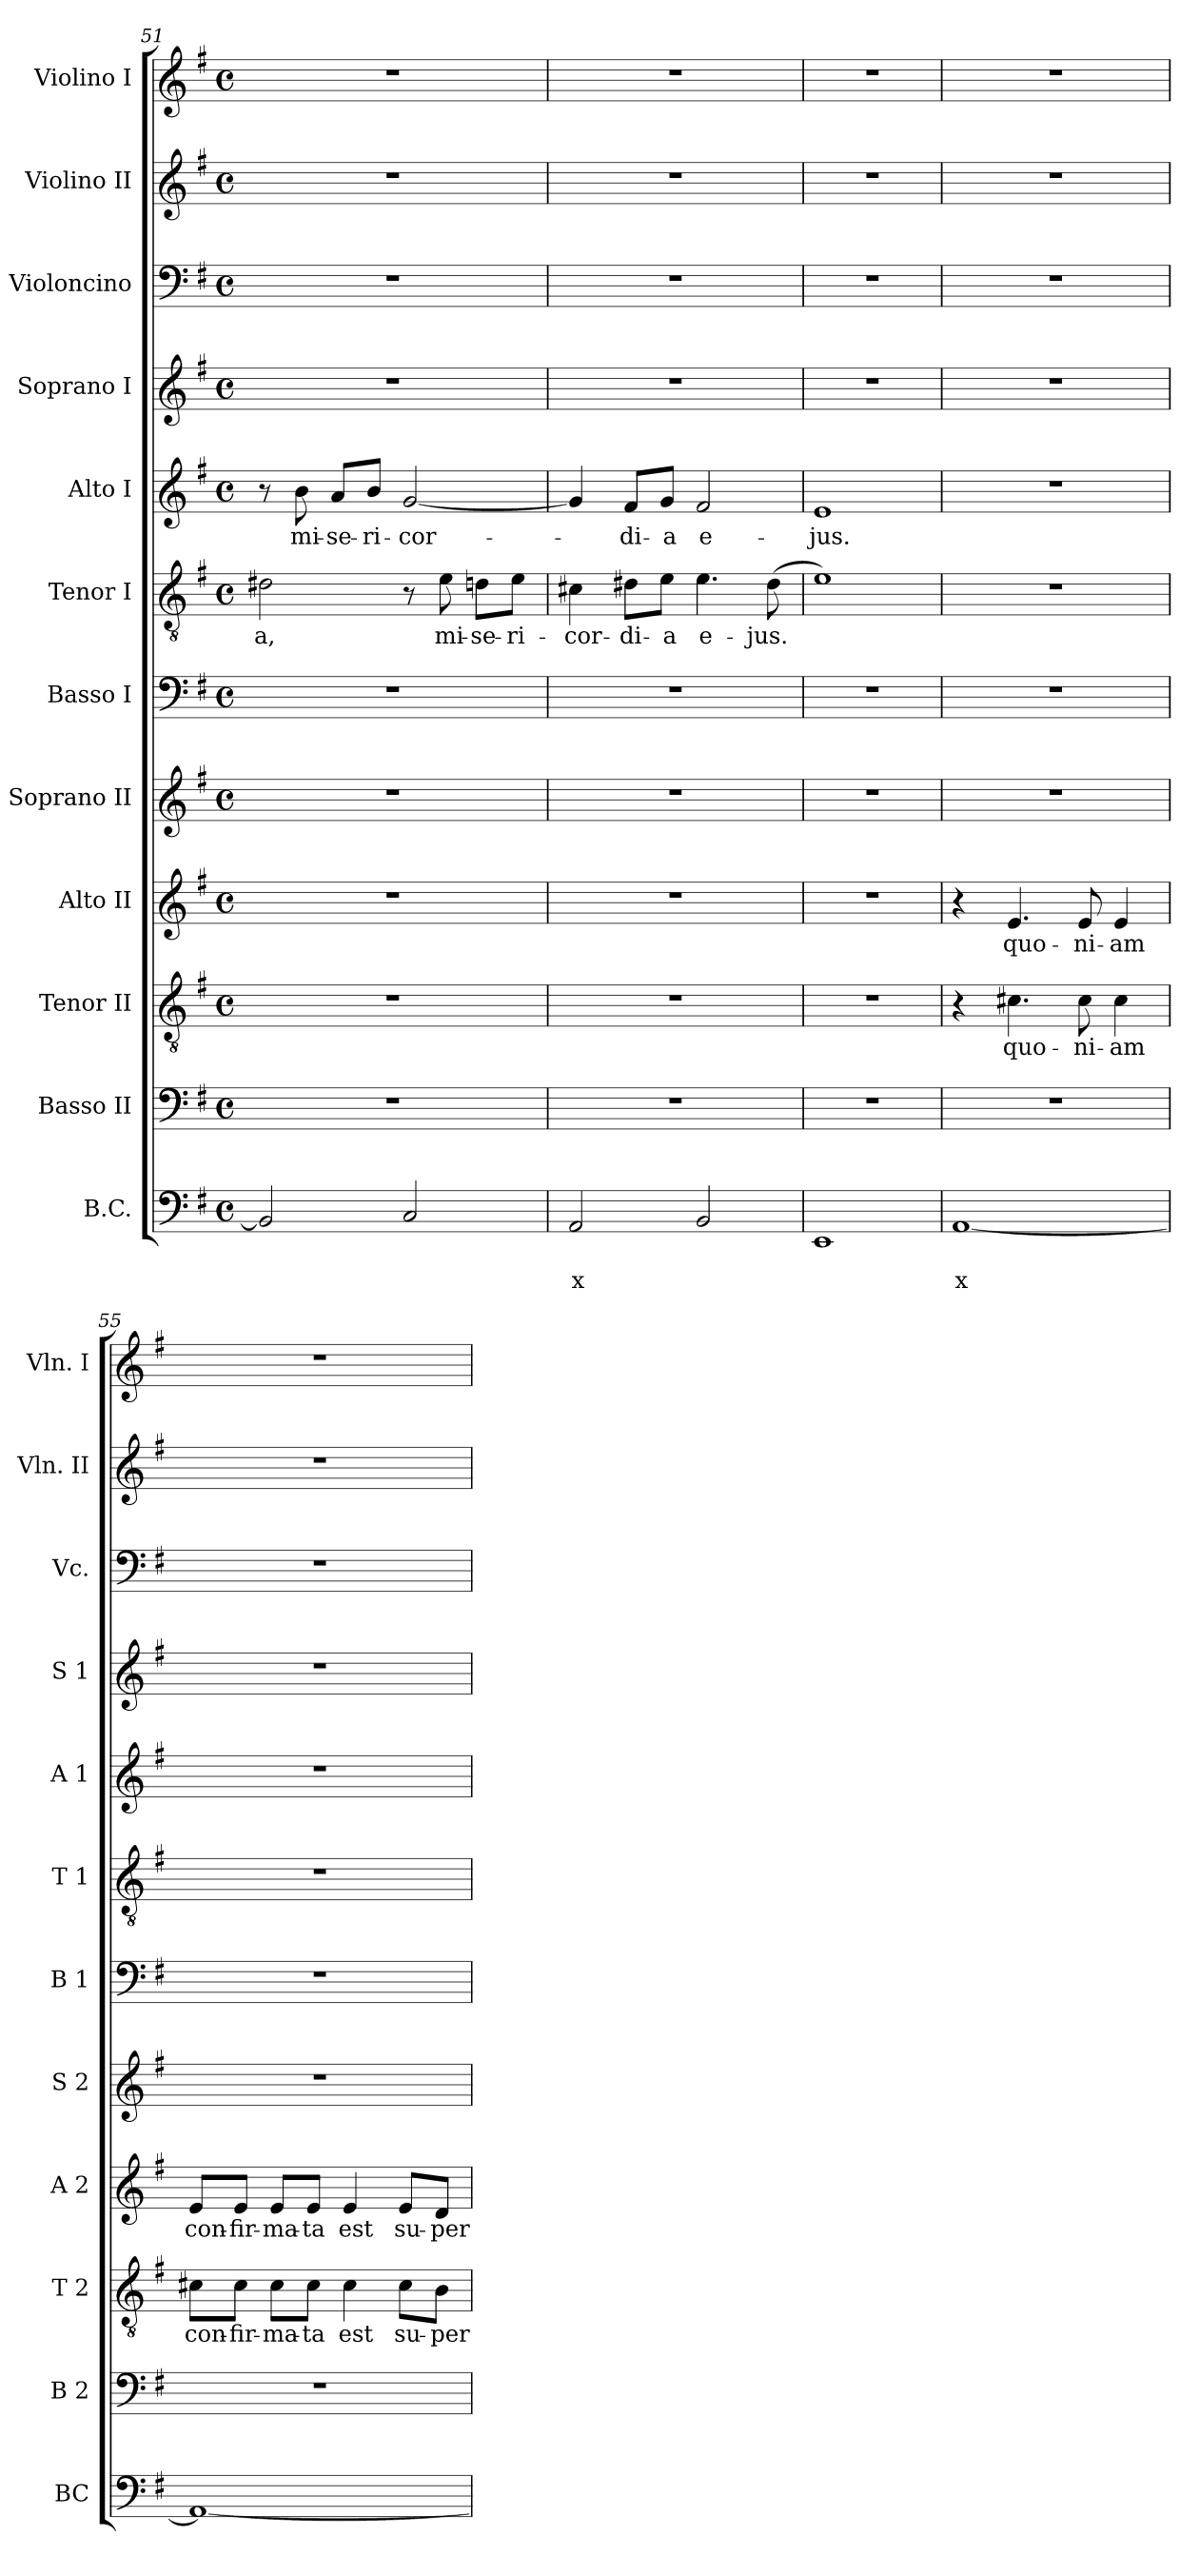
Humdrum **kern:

**kern	**text	**text	**kern	**kern	**text	**kern	**text	**kern	**kern	**kern	**text	**kern	**text	**kern	**kern	**kern	**kern
*part12	*part12	*part12	*part11	*part10	*part10	*part9	*part9	*part8	*part7	*part6	*part6	*part5	*part5	*part4	*part3	*part2	*part1
*staff12	*staff12	*staff12	*staff11	*staff10	*staff10	*staff9	*staff9	*staff8	*staff7	*staff6	*staff6	*staff5	*staff5	*staff4	*staff3	*staff2	*staff1
*I"B.C.	*	*	*I"Basso II	*I"Tenor II	*	*I"Alto II	*	*I"Soprano II	*I"Basso I	*I"Tenor I	*	*I"Alto I	*	*I"Soprano I	*I"Violoncino	*I"Violino II	*I"Violino I
*I'BC	*	*	*I'B 2	*I'T 2	*	*I'A 2	*	*I'S 2	*I'B 1	*I'T 1	*	*I'A 1	*	*I'S 1	*I'Vc.	*I'Vln. II	*I'Vln. I
*clefF4	*	*	*clefF4	*clefGv2	*	*clefG2	*	*clefG2	*clefF4	*clefGv2	*	*clefG2	*	*clefG2	*clefF4	*clefG2	*clefG2
*k[f#]	*	*	*k[f#]	*k[f#]	*	*k[f#]	*	*k[f#]	*k[f#]	*k[f#]	*	*k[f#]	*	*k[f#]	*k[f#]	*k[f#]	*k[f#]
*G:	*	*	*G:	*G:	*	*G:	*	*G:	*G:	*G:	*	*G:	*	*G:	*G:	*G:	*G:
*M4/4	*	*	*M4/4	*M4/4	*	*M4/4	*	*M4/4	*M4/4	*M4/4	*	*M4/4	*	*M4/4	*M4/4	*M4/4	*M4/4
*met(c)	*	*	*met(c)	*met(c)	*	*met(c)	*	*met(c)	*met(c)	*met(c)	*	*met(c)	*	*met(c)	*met(c)	*met(c)	*met(c)
=51	=51	=51	=51	=51	=51	=51	=51	=51	=51	=51	=51	=51	=51	=51	=51	=51	=51
!	!	!	!	!	!	!	!	!	!	!	!LO:LY:b	!	!	!	!	!	!
2BB/]	.	.	1r	1r	.	1r	.	1r	1r	2d#X\	-a,	8r	.	1r	1r	1r	1r
!	!	!	!	!	!	!	!	!	!	!	!	!	!LO:LY:b	!	!	!	!
.	.	.	.	.	.	.	.	.	.	.	.	8b\	mi-	.	.	.	.
!	!	!	!	!	!	!	!	!	!	!	!	!	!LO:LY:b	!	!	!	!
.	.	.	.	.	.	.	.	.	.	.	.	8a/L	-se-	.	.	.	.
!	!	!	!	!	!	!	!	!	!	!	!	!	!LO:LY:b	!	!	!	!
.	.	.	.	.	.	.	.	.	.	.	.	8b/J	-ri-	.	.	.	.
!	!	!	!	!	!	!	!	!	!	!	!	!	!LO:LY:b	!	!	!	!
2C/	.	.	.	.	.	.	.	.	.	8r	.	[2g/	-cor-	.	.	.	.
!	!	!	!	!	!	!	!	!	!	!	!LO:LY:b	!	!	!	!	!	!
.	.	.	.	.	.	.	.	.	.	8e\	mi-	.	.	.	.	.	.
!	!	!	!	!	!	!	!	!	!	!	!LO:LY:b	!	!	!	!	!	!
.	.	.	.	.	.	.	.	.	.	8dn\L	-se-	.	.	.	.	.	.
!	!	!	!	!	!	!	!	!	!	!	!LO:LY:b	!	!	!	!	!	!
.	.	.	.	.	.	.	.	.	.	8e\J	-ri-	.	.	.	.	.	.
=52	=52	=52	=52	=52	=52	=52	=52	=52	=52	=52	=52	=52	=52	=52	=52	=52	=52
!	!	!LO:LY:b	!	!	!	!	!	!	!	!	!LO:LY:b	!	!	!	!	!	!
2AA/	.	x	1r	1r	.	1r	.	1r	1r	4c#X\	-cor-	4g/]	.	1r	1r	1r	1r
!	!	!	!	!	!	!	!	!	!	!	!LO:LY:b	!	!LO:LY:b	!	!	!	!
.	.	.	.	.	.	.	.	.	.	8d#X\L	-di-	8f#/L	-di-	.	.	.	.
!	!	!	!	!	!	!	!	!	!	!	!LO:LY:b	!	!LO:LY:b	!	!	!	!
.	.	.	.	.	.	.	.	.	.	8e\J	-a	8g/J	-a	.	.	.	.
!	!	!	!	!	!	!	!	!	!	!	!LO:LY:b	!	!LO:LY:b	!	!	!	!
2BB/	.	.	.	.	.	.	.	.	.	4.e\	e-	2f#/	e-	.	.	.	.
!	!	!	!	!	!	!	!	!	!	!	!LO:LY:b	!	!	!	!	!	!
.	.	.	.	.	.	.	.	.	.	(>8d#\	-jus.	.	.	.	.	.	.
=53	=53	=53	=53	=53	=53	=53	=53	=53	=53	=53	=53	=53	=53	=53	=53	=53	=53
!	!	!	!	!	!	!	!	!	!	!	!	!	!LO:LY:b	!	!	!	!
1EE	.	.	1r	1r	.	1r	.	1r	1r	1e)	.	1e	-jus.	1r	1r	1r	1r
=54	=54	=54	=54	=54	=54	=54	=54	=54	=54	=54	=54	=54	=54	=54	=54	=54	=54
!	!	!LO:LY:b	!	!	!	!	!	!	!	!	!	!	!	!	!	!	!
[1AA	.	x	1r	4r	.	4r	.	1r	1r	1r	.	1r	.	1r	1r	1r	1r
!	!	!	!	!	!LO:LY:b	!	!LO:LY:b	!	!	!	!	!	!	!	!	!	!
.	.	.	.	4.c#X\	quo-	4.e/	quo-	.	.	.	.	.	.	.	.	.	.
!	!	!	!	!	!LO:LY:b	!	!LO:LY:b	!	!	!	!	!	!	!	!	!	!
.	.	.	.	8c#\	-ni-	8e/	-ni-	.	.	.	.	.	.	.	.	.	.
!	!	!	!	!	!LO:LY:b	!	!LO:LY:b	!	!	!	!	!	!	!	!	!	!
.	.	.	.	4c#\	-am	4e/	-am	.	.	.	.	.	.	.	.	.	.
=55	=55	=55	=55	=55	=55	=55	=55	=55	=55	=55	=55	=55	=55	=55	=55	=55	=55
!	!	!	!	!	!LO:LY:b	!	!LO:LY:b	!	!	!	!	!	!	!	!	!	!
1AA_	.	.	1r	8c#X\L	con-	8e/L	con-	1r	1r	1r	.	1r	.	1r	1r	1r	1r
!	!	!	!	!	!LO:LY:b	!	!LO:LY:b	!	!	!	!	!	!	!	!	!	!
.	.	.	.	8c#\J	-fir-	8e/J	-fir-	.	.	.	.	.	.	.	.	.	.
!	!	!	!	!	!LO:LY:b	!	!LO:LY:b	!	!	!	!	!	!	!	!	!	!
.	.	.	.	8c#\L	-ma-	8e/L	-ma-	.	.	.	.	.	.	.	.	.	.
!	!	!	!	!	!LO:LY:b	!	!LO:LY:b	!	!	!	!	!	!	!	!	!	!
.	.	.	.	8c#\J	-ta	8e/J	-ta	.	.	.	.	.	.	.	.	.	.
!	!	!	!	!	!LO:LY:b	!	!LO:LY:b	!	!	!	!	!	!	!	!	!	!
.	.	.	.	4c#\	est	4e/	est	.	.	.	.	.	.	.	.	.	.
!	!	!	!	!	!LO:LY:b	!	!LO:LY:b	!	!	!	!	!	!	!	!	!	!
.	.	.	.	8c#\L	su-	8e/L	su-	.	.	.	.	.	.	.	.	.	.
!	!	!	!	!	!LO:LY:b	!	!LO:LY:b	!	!	!	!	!	!	!	!	!	!
.	.	.	.	8B\J	-per	8d/J	-per	.	.	.	.	.	.	.	.	.	.
=	=	=	=	=	=	=	=	=	=	=	=	=	=	=	=	=	=
*-	*-	*-	*-	*-	*-	*-	*-	*-	*-	*-	*-	*-	*-	*-	*-	*-	*-
